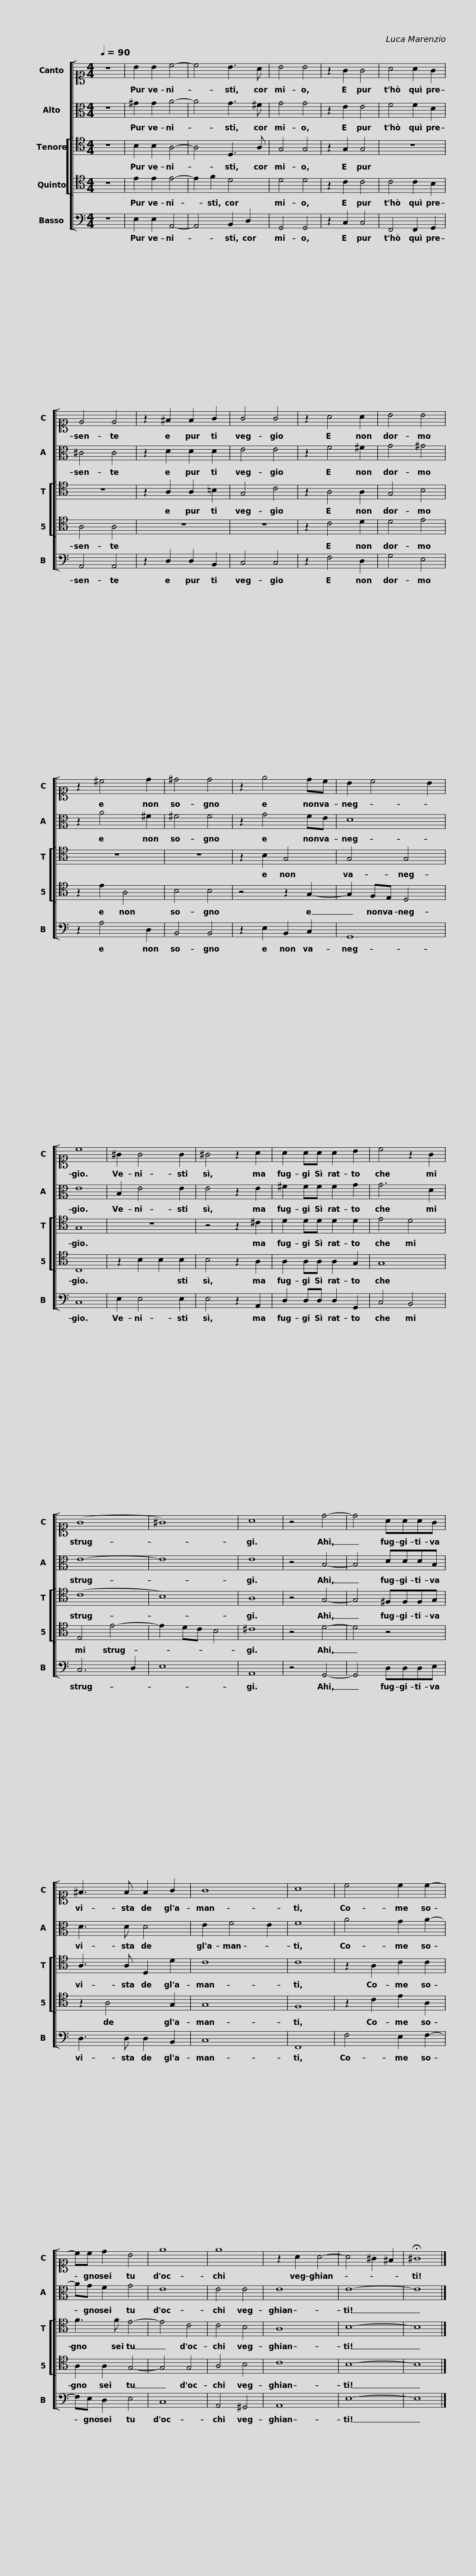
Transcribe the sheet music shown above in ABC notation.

X:1
%%score [ 1 2 [ 3 4 ] 5 ]
L:1/8
Q:1/4=90
M:4/4
I:linebreak $
K:C
V:1 alto1
V:2 alto
V:3 tenor
V:4 tenor
V:5 bass
V:1
 z8 | B2 B2 c4- | c4 B3 A | B4 B4 | z2 G2 G4 | %5
 A4 A2 G2 | E4 E4 |$ z2 ^F2 F2 G2 | G4 G4 | z2 A4 A2 | %10
 B4 B4 | z2 ^c4 d2 | ^d4 d4 | z2 e4 dc |$ B2 c4 B2 | %15
 c8 | ^G2 G4 G2 | ^G4 z2 A2 | A2 AA A2 B2 | c4 z2 G2 | %20
 (G8 |$ ^G8) | A8 | z4 d4- | d4 AAAG | %25
 ^F3 F F2 G2 | G8 | A8 |$ c4 c2 c2- | cc d2 B4 | %30
 e8 | e8 | z2 A2 A4- | A4 ^G2 ^F2 | !fermata!^G8 |] %35
V:2
 z8 | ^G2 G2 A4- | A4 G3 ^F | G4 G4 | z2 E2 E4 | %5
 F4 F2 D2 | ^C4 C4 |$ z2 D2 D2 D2 | E4 E4 | z2 F4 ^F2 | %10
 G4 ^G4 | z2 A4 ^F2 | ^F4 F4 | z2 G4 FE |$ D8 | %15
 E8 | B,2 E4 E2 | E4 z2 E2 | ^F2 FF F2 G2 | G6 D2 | %20
 E8- |$ E8 | E8 | z4 B,4- | B,4 DDDB, | %25
 D3 D D4 | E2 F4 E2 | F8 |$ A4 G2 A2- | AG F2 G4 | %30
 E8 | E4 E4 | E8 | E8- | E8 |] %35
V:3
 z8 | B,2 B,2 A,4- | A,4 D,3 A, | G,4 G,4 | z2 G,2 G,4 | %5
 z8 | z8 |$ z2 A,2 A,2 !courtesy!=B,2 | G,4 C4 | z2 A,4 A,2 | %10
 G,4 B,4 | z8 | z8 | z2 B,2 G,4 |$ G,4 G,4 | %15
 G,8 | z8 | z4 z2 ^C2 | D2 DD D2 D2 | E4 D4 | %20
 (C8 |$ B,8) | A,8 | z4 G,4- | G,4 ^F,F,F,G, | %25
 A,3 A, D,2 D2 | C8 | C8 |$ z2 A,2 C2 C2 | F3 F E4- | %30
 E4 C4 | C4 B,4 | A,8 | B,8- | B,8 |] %35
V:4
 z8 | E2 E2 E4- | E2 F2 D4 | D4 D4 | z2 C2 C4 | %5
 C4 C2 B,2 | A,4 A,4 |$ z8 | z8 | z2 C4 D2 | %10
 D4 E4 | z2 E2 A,4 | B,4 B,4 | z4 z2 G,2- |$ G,2 F,E, D,4 | %15
 C,8 | z2 B,2 B,2 B,2 | B,4 z2 A,2 | A,2 A,A, A,2 G,2 | G,8 | %20
 E,4 E4- |$ E2 DC B,4 | ^C8 | z4 D4- | D4 z4 | %25
 z2 A,4 G,2 | G,8 | F,8 |$ z2 C2 E2 A,2 | A,2 A,2 G,4- | %30
 G,4 G,4 | A,4 B,4 | C8 | B,8- | B,8 |] %35
V:5
 z8 | E,2 E,2 A,,4- | A,,4 B,,2 D,2 | G,,4 G,,4 | z2 C,2 C,4 | %5
 F,,4 F,,2 G,,2 | A,,4 A,,4 |$ z2 D,2 D,2 B,,2 | C,4 C,4 | z2 F,4 D,2 | %10
 G,4 E,4 | z2 A,4 D,2 | B,,4 B,,4 | z2 E,2 B,,2 C,2 |$ G,,8 | %15
 C,8 | E,2 E,4 E,2 | E,4 z2 A,,2 | D,2 D,D, D,2 G,,2 | C,4 B,,4 | %20
 C,6 D,2 |$ E,8 | A,,8 | z4 G,,4- | G,,4 D,D,D,E, | %25
 D,3 D, D,2 B,,2 | C,8 | F,,8 |$ F,4 E,2 F,2- | F,E, D,2 E,4 | %30
 C,8 | A,,4 ^G,,4 | A,,8 | E,8- | E,8 |] %35
